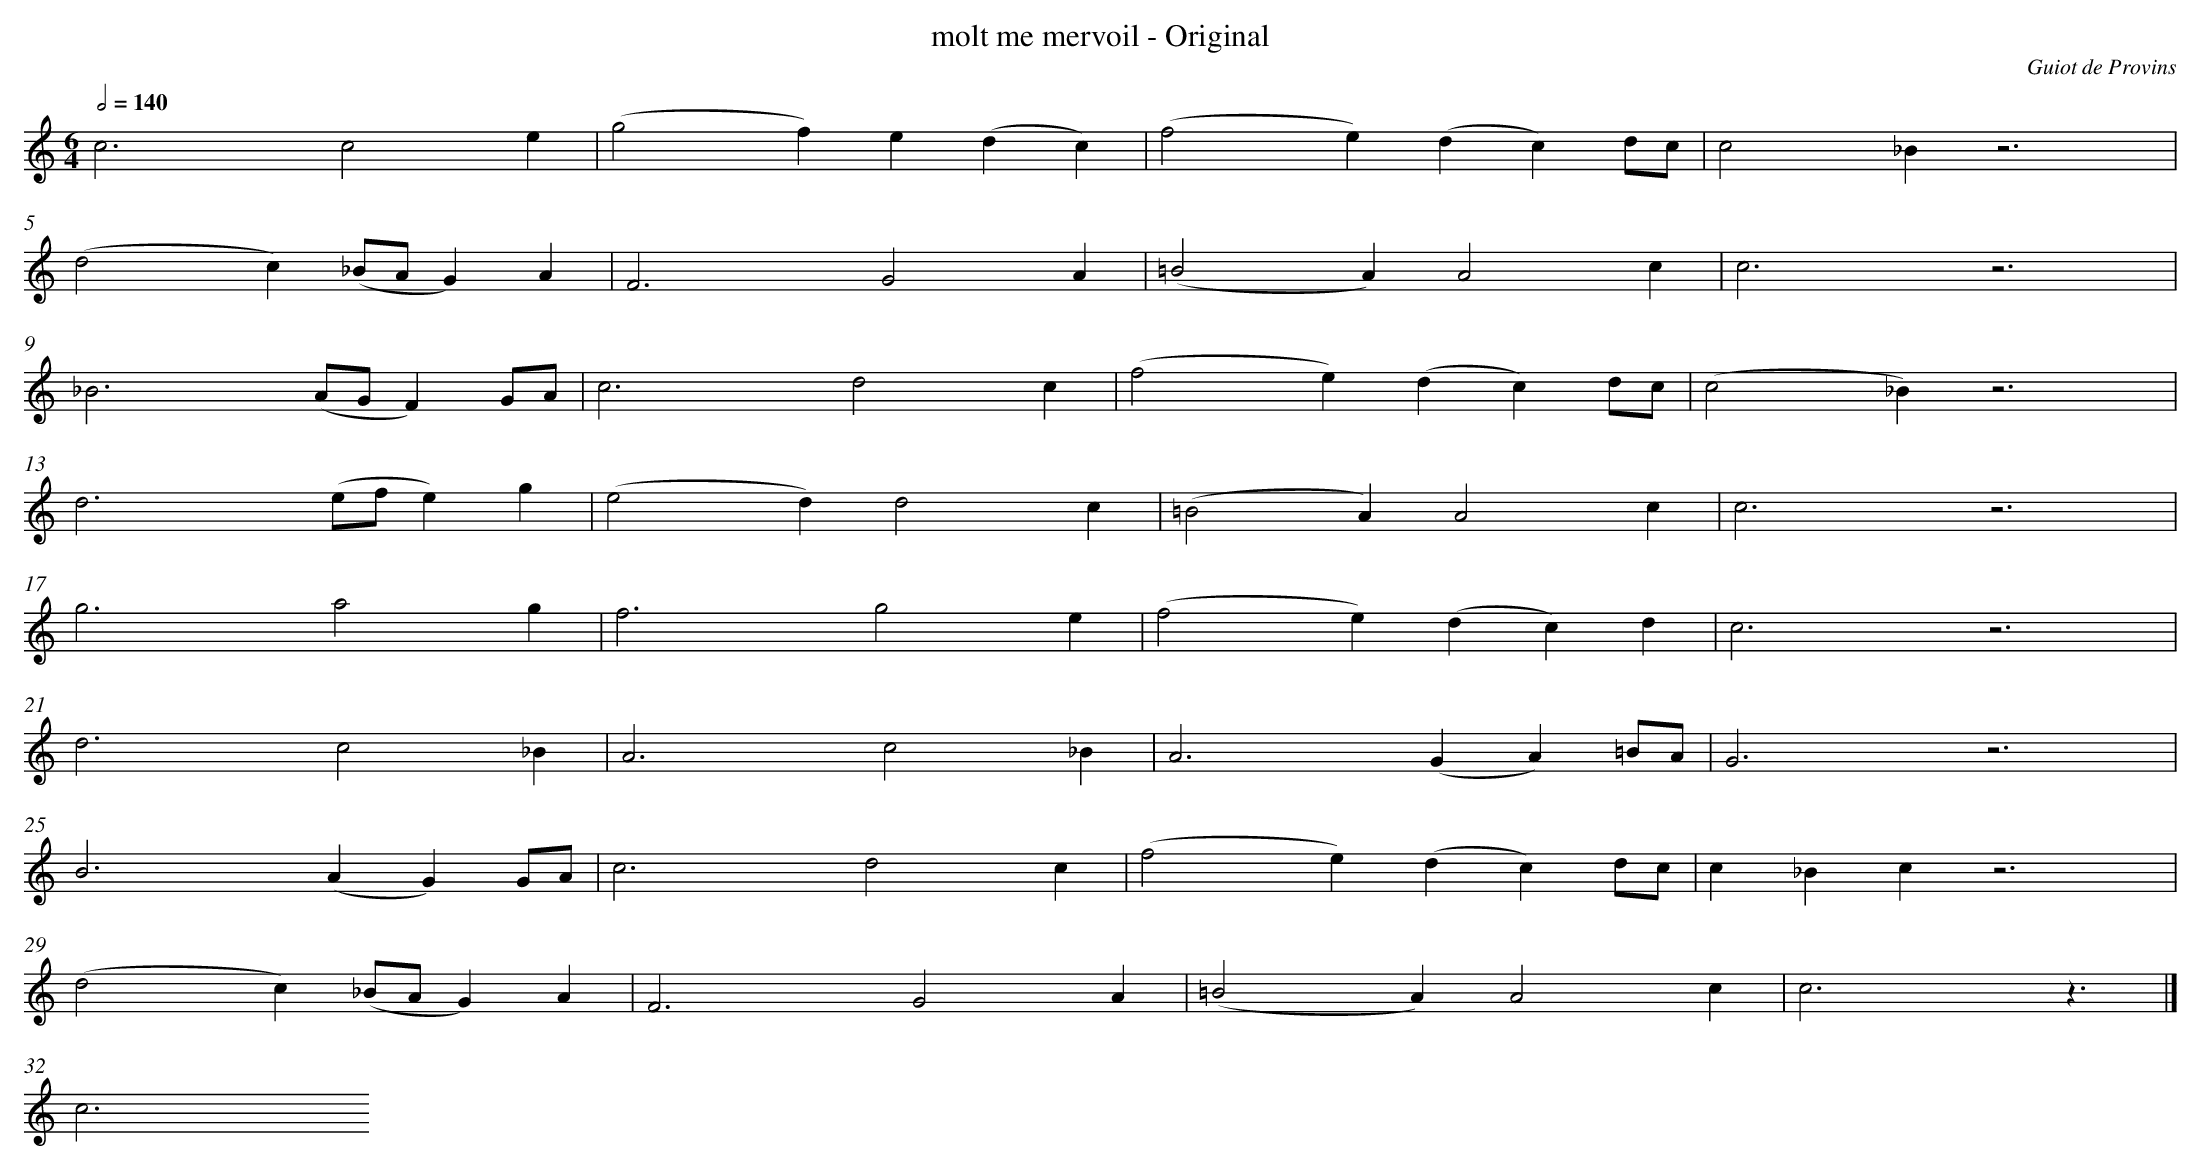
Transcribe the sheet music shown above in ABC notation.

X:1
T: molt me mervoil - Original
C:Guiot de Provins
M:6/4
L:1/2
Q:1/2=140
K:C
c3/c e/ | (g f/)e/(d/c/) | (f e/)(d/c/)d/4c/4 | c_B/z3/ |
(dc/)(_B/4A/4G/)A/ |F3/GA/ | (=BA/)Ac/ | c3/ z3/ |
_B3/(A//G//F/)G//A// | c3/dc/ | (fe/)(d/c/)d//c// | (c_B/)z3/ |
d3/(e//f//e/)g/ | (ed/)dc/ | (=BA/)Ac/ | c3/z3/ |
g3/ag/ | f3/ge/ | (fe/)(d/c/)d/ | c3/z3/ |
d3/c_B/ | A3/c_B/ | A3/(G/A/)=B//A// | G3/ z3/ |
B3/ (A/G/)G//A// | c3/dc/ | (f e/)(d/c/)d/4c/4 | c/_B/c/ z3/ |
(dc/)(_B/4A/4G/)A/ |F3/GA/ | (=BA/)Ac/ | c3/ z3/ |]
</script>
